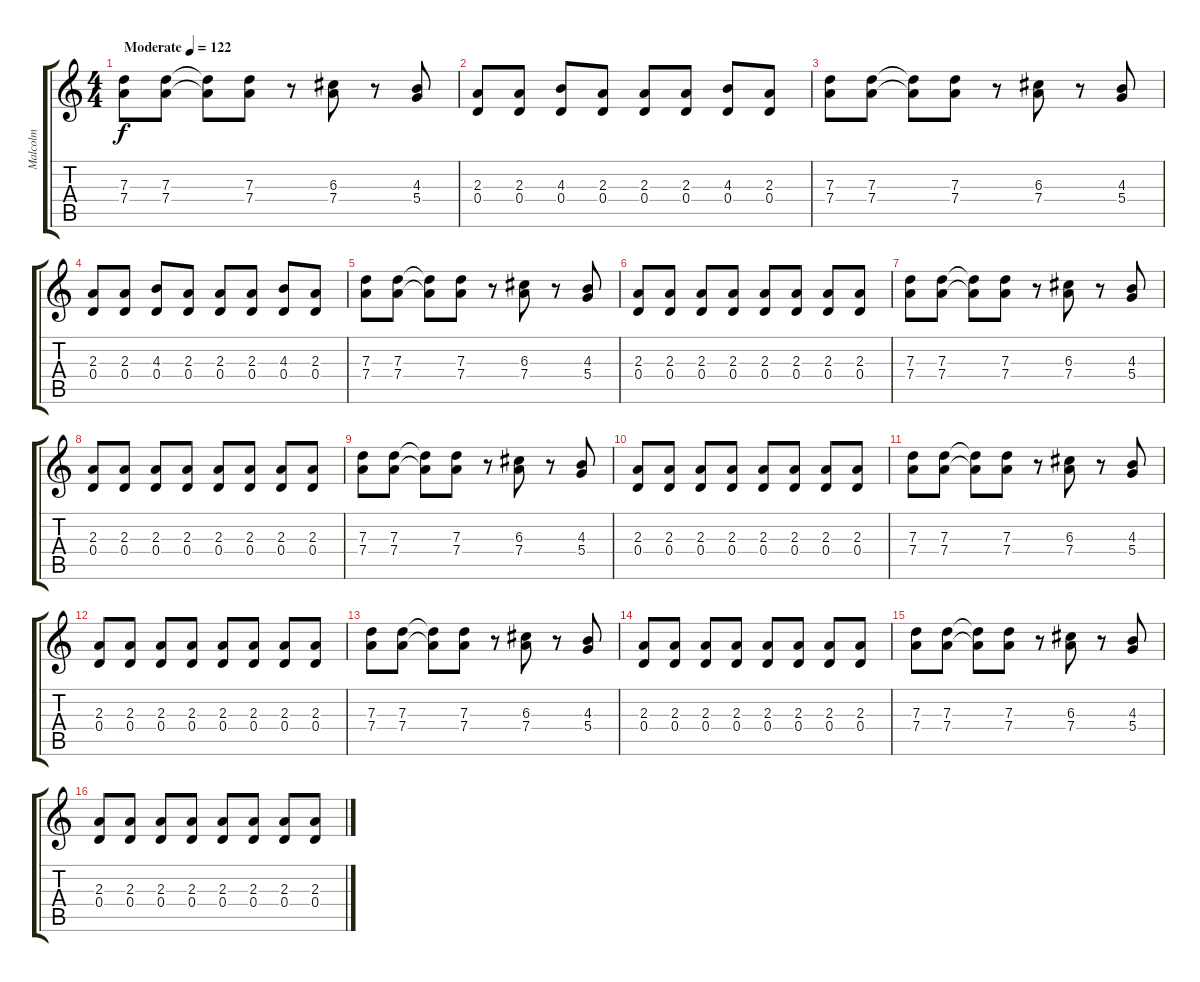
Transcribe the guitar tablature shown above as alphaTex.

\track ("Malcolm" "Malcolm") {instrument distortionguitar}
\staff {score tabs}
\tuning (E4 B3 G3 D3 A2 E2) {hide}
\ts (4 4)
\tempo (122 "Moderate")
\clef g2
\ks c
(7.3 7.4).8{dy f instrument distortionguitar} (7.3 7.4).8 (7.3{t} 7.4{t}).8 (7.3 7.4).8 r.8 (6.3 7.4).8 r.8 (4.3 5.4).8 |
(2.3 0.4).8 (2.3 0.4).8 (4.3 0.4).8 (2.3 0.4).8 (2.3 0.4).8 (2.3 0.4).8 (4.3 0.4).8 (2.3 0.4).8 |
(7.3 7.4).8 (7.3 7.4).8 (7.3{t} 7.4{t}).8 (7.3 7.4).8 r.8 (6.3 7.4).8 r.8 (4.3 5.4).8 |
(2.3 0.4).8 (2.3 0.4).8 (4.3 0.4).8 (2.3 0.4).8 (2.3 0.4).8 (2.3 0.4).8 (4.3 0.4).8 (2.3 0.4).8 |
(7.3 7.4).8 (7.3 7.4).8 (7.3{t} 7.4{t}).8 (7.3 7.4).8 r.8 (6.3 7.4).8 r.8 (4.3 5.4).8 |
(2.3 0.4).8 (2.3 0.4).8 (2.3 0.4).8 (2.3 0.4).8 (2.3 0.4).8 (2.3 0.4).8 (2.3 0.4).8 (2.3 0.4).8 |
(7.3 7.4).8 (7.3 7.4).8 (7.3{t} 7.4{t}).8 (7.3 7.4).8 r.8 (6.3 7.4).8 r.8 (4.3 5.4).8 |
(2.3 0.4).8 (2.3 0.4).8 (2.3 0.4).8 (2.3 0.4).8 (2.3 0.4).8 (2.3 0.4).8 (2.3 0.4).8 (2.3 0.4).8 |
(7.3 7.4).8 (7.3 7.4).8 (7.3{t} 7.4{t}).8 (7.3 7.4).8 r.8 (6.3 7.4).8 r.8 (4.3 5.4).8 |
(2.3 0.4).8 (2.3 0.4).8 (2.3 0.4).8 (2.3 0.4).8 (2.3 0.4).8 (2.3 0.4).8 (2.3 0.4).8 (2.3 0.4).8 |
(7.3 7.4).8 (7.3 7.4).8 (7.3{t} 7.4{t}).8 (7.3 7.4).8 r.8 (6.3 7.4).8 r.8 (4.3 5.4).8 |
(2.3 0.4).8 (2.3 0.4).8 (2.3 0.4).8 (2.3 0.4).8 (2.3 0.4).8 (2.3 0.4).8 (2.3 0.4).8 (2.3 0.4).8 |
(7.3 7.4).8 (7.3 7.4).8 (7.3{t} 7.4{t}).8 (7.3 7.4).8 r.8 (6.3 7.4).8 r.8 (4.3 5.4).8 |
(2.3 0.4).8 (2.3 0.4).8 (2.3 0.4).8 (2.3 0.4).8 (2.3 0.4).8 (2.3 0.4).8 (2.3 0.4).8 (2.3 0.4).8 |
(7.3 7.4).8 (7.3 7.4).8 (7.3{t} 7.4{t}).8 (7.3 7.4).8 r.8 (6.3 7.4).8 r.8 (4.3 5.4).8 |
(2.3 0.4).8 (2.3 0.4).8 (2.3 0.4).8 (2.3 0.4).8 (2.3 0.4).8 (2.3 0.4).8 (2.3 0.4).8 (2.3 0.4).8
